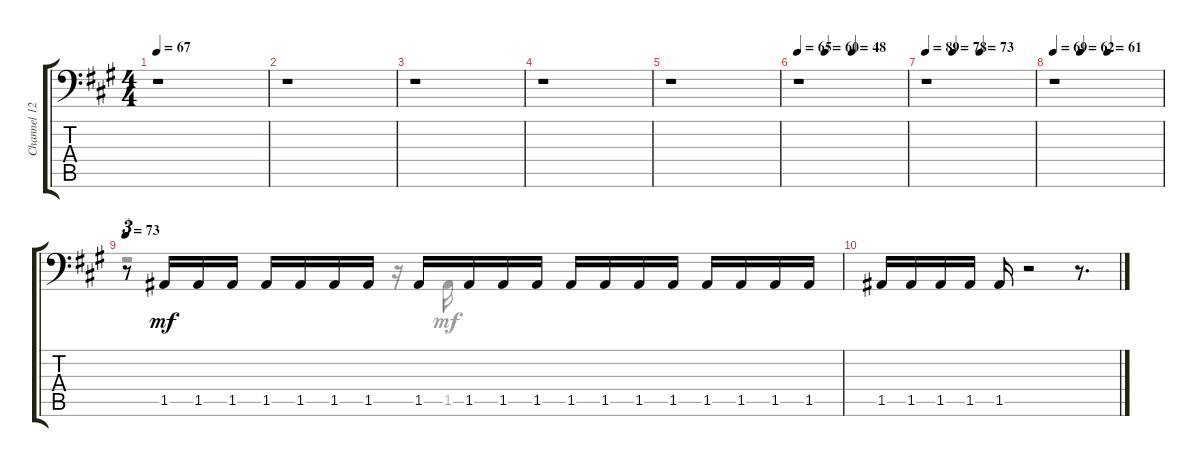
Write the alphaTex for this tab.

\track ("Channel 12" "Channel 12") {instrument timpani}
\staff {score tabs}
\tuning (E4 B3 G3 D3 A2 E2) {hide}
\voice
\ts (4 4)
\tempo 67
\clef f4
\ks f#minor
r.1{dy mf} |
r.1 |
r.1 |
r.1 |
r.1 |
\tempo 65
\tempo (60 0.25)
\tempo (48 0.5)
r.1 |
\tempo 89
\tempo (78 0.25)
\tempo (73 0.5)
r.1 |
\tempo 69
\tempo (62 0.25)
\tempo (61 0.5)
r.1 |
\tempo 73
r.8{tu (3 2)} 1.5.16 1.5.16 1.5.16 1.5.16 1.5.16 1.5.16 1.5.16 1.5.16 1.5.16 1.5.16 1.5.16 1.5.16 1.5.16 1.5.16 1.5.16 1.5.16 1.5.16 1.5.16 1.5.16 |
1.5.16 1.5.16 1.5.16 1.5.16 1.5.16 r.2 r.8{d}
\voice
\clef f4
\ottava regular
\simile none
\ks f#minor
|
|
|
|
|
|
|
|
r.2 r.16 1.5.16 |
